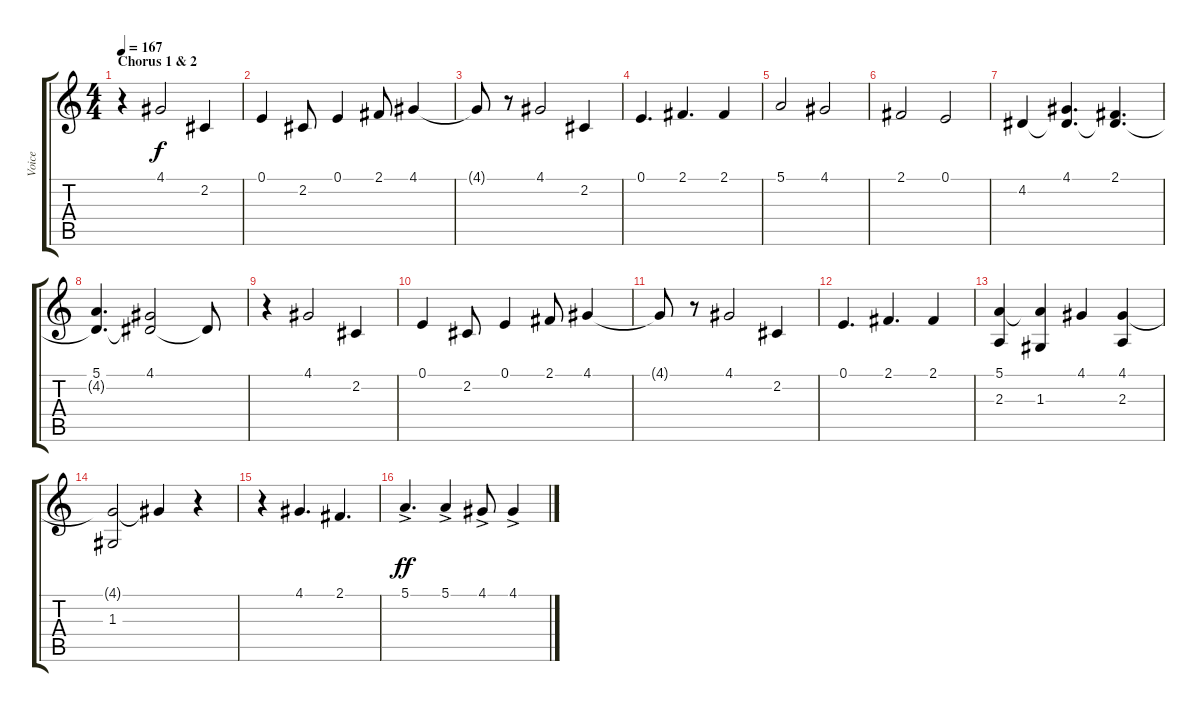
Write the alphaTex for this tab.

\track ("Voice" "Voice") {instrument oboe}
\staff {score tabs}
\tuning (E4 B3 G3 D3 A2 E2) {hide}
\ts (4 4)
\section ("" "Chorus 1 & 2")
\tempo 167
\clef g2
\ks c
r.4{dy f volume 16} 4.1.2 2.2.4 |
0.1.4 2.2.8 0.1.4 2.1.8 4.1.4 |
4.1{t}.8 r.8 4.1.2 2.2.4 |
0.1.4{d} 2.1.4{d} 2.1.4 |
5.1.2 4.1.2 |
2.1.2 0.1.2 |
4.2.4 (4.1 4.2{t}).4{d volume 14} (2.1 4.2{t}).4{d} |
(5.1 4.2{t}).4{d} (4.1 4.2{t}).2 4.2{t}.8 |
r.4 4.1.2{volume 16} 2.2.4 |
0.1.4 2.2.8 0.1.4 2.1.8 4.1.4 |
4.1{t}.8 r.8 4.1.2 2.2.4 |
0.1.4{d} 2.1.4{d} 2.1.4 |
(5.1 2.3).4 (5.1{t} 1.3).4 4.1.4 (4.1 2.3).4 |
(4.1{t} 1.3).2 4.1{t}.4 r.4 |
r.4 4.1.4{d} 2.1.4{d} |
5.1{ac}.4{d dy ff} 5.1{ac}.4 4.1{ac}.8 4.1{ac}.4
